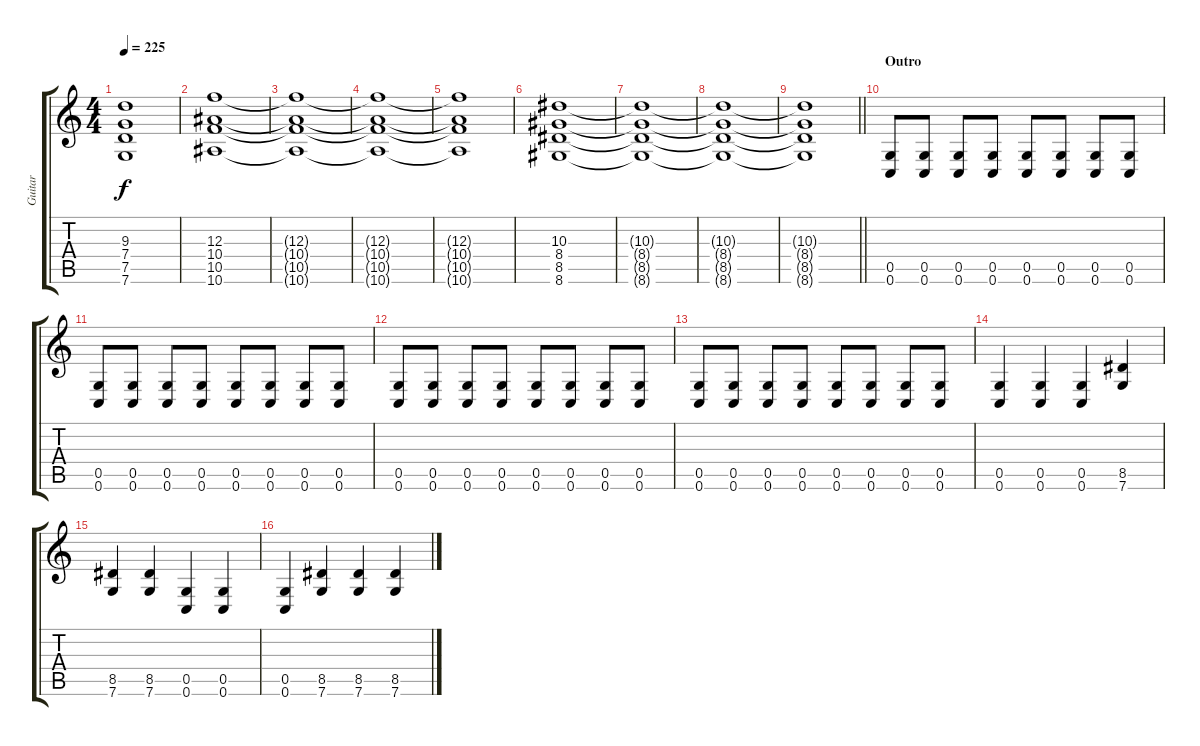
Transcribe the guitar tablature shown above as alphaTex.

\track ("Guitar" "Guitar") {instrument distortionguitar}
\staff {score tabs}
\tuning (D4 A3 F3 C3 G2 C2) {hide}
\ts (4 4)
\tempo 225
\clef g2
\ks c
(9.3{t} 7.4{t} 7.5{t} 7.6{t}).1{dy f} |
(12.3 10.4 10.5 10.6).1 |
(12.3{t} 10.4{t} 10.5{t} 10.6{t}).1 |
(12.3{t} 10.4{t} 10.5{t} 10.6{t}).1 |
(12.3{t} 10.4{t} 10.5{t} 10.6{t}).1 |
(10.3 8.4 8.5 8.6).1 |
(10.3{t} 8.4{t} 8.5{t} 8.6{t}).1 |
(10.3{t} 8.4{t} 8.5{t} 8.6{t}).1 |
\barLineRight lightlight
(10.3{t} 8.4{t} 8.5{t} 8.6{t}).1 |
\section ("" "Outro")
(0.5 0.6).8 (0.5 0.6).8 (0.5 0.6).8 (0.5 0.6).8 (0.5 0.6).8 (0.5 0.6).8 (0.5 0.6).8 (0.5 0.6).8 |
(0.5 0.6).8 (0.5 0.6).8 (0.5 0.6).8 (0.5 0.6).8 (0.5 0.6).8 (0.5 0.6).8 (0.5 0.6).8 (0.5 0.6).8 |
(0.5 0.6).8 (0.5 0.6).8 (0.5 0.6).8 (0.5 0.6).8 (0.5 0.6).8 (0.5 0.6).8 (0.5 0.6).8 (0.5 0.6).8 |
(0.5 0.6).8 (0.5 0.6).8 (0.5 0.6).8 (0.5 0.6).8 (0.5 0.6).8 (0.5 0.6).8 (0.5 0.6).8 (0.5 0.6).8 |
(0.5 0.6).4 (0.5 0.6).4 (0.5 0.6).4 (8.5 7.6).4 |
(8.5 7.6).4 (8.5 7.6).4 (0.5 0.6).4 (0.5 0.6).4 |
(0.5 0.6).4 (8.5 7.6).4 (8.5 7.6).4 (8.5 7.6).4
